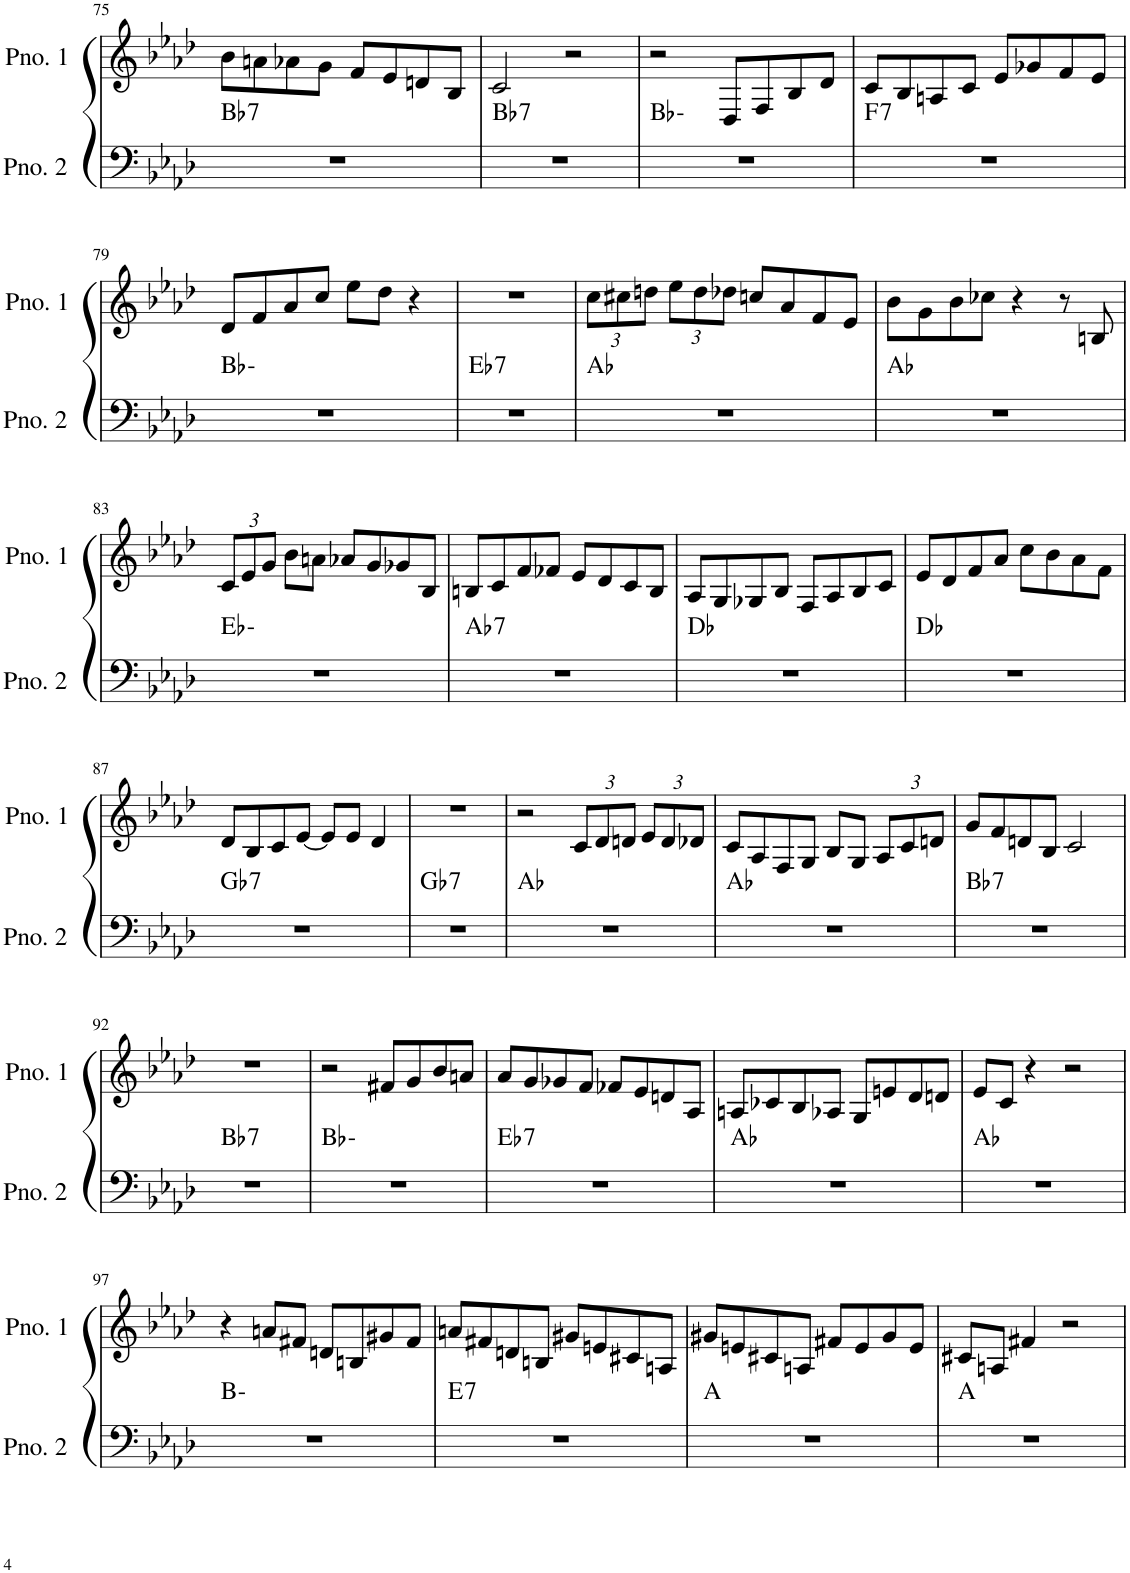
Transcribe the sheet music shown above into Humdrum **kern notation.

**kern	**harte	**kern
*part2	*part2	*part1
*staff2	*	*staff1
*I"ピアノ 2	*	*I"ピアノ 1
!!LO:PB:g=z
*clefF4	*	*clefG2
*k[b-e-a-d-]	*	*k[b-e-a-d-]
*M4/4	*	*M4/4
=75	=75	=75
!	!LO:H:kt=7	!
1r	Bb:7	8b-\L
.	.	8an\
.	.	8a-X\
.	.	8g\J
.	.	8f/L
.	.	8e-/
.	.	8dn/
.	.	8B-/J
=76	=76	=76
!	!LO:H:kt=7	!
1r	Bb:7	2c/
.	.	2r
=77	=77	=77
1r	Bb:min	2r
.	.	8D-/L
.	.	8F/
.	.	8B-/
.	.	8d-/J
=78	=78	=78
!	!LO:H:kt=7	!
1r	F:7	8c/L
.	.	8B-/
.	.	8An/
.	.	8c/J
.	.	8e-/L
.	.	8g-X/
.	.	8f/
.	.	8e-/J
!!LO:LB:g=z
=79	=79	=79
1r	Bb:min	8d-/L
.	.	8f/
.	.	8a-/
.	.	8cc/J
.	.	8ee-\L
.	.	8dd-\J
.	.	4r
=80	=80	=80
!	!LO:H:kt=7	!
1r	Eb:7	1r
=81	=81	=81
*	*	*Xbrackettup
1r	Ab:maj	12cc\L
.	.	12cc#X\
.	.	12ddn\J
.	.	12ee-\L
.	.	12dd\
.	.	12dd-X\J
.	.	8ccn/L
.	.	8a-/
.	.	8f/
.	.	8e-/J
=82	=82	=82
1r	Ab:maj	8b-\L
.	.	8g\
.	.	8b-\
.	.	8cc-X\J
.	.	4r
.	.	8r
.	.	8Bn/
!!LO:LB:g=z
=83	=83	=83
1r	Eb:min	12c/L
.	.	12e-/
.	.	12g/J
.	.	8b-\L
.	.	8an\J
.	.	8a-X/L
.	.	8g/
.	.	8g-X/
.	.	8B-/J
=84	=84	=84
!	!LO:H:kt=7	!
1r	Ab:7	8Bn/L
.	.	8c/
.	.	8f/
.	.	8f-X/J
.	.	8e-/L
.	.	8d-/
.	.	8c/
.	.	8B/J
=85	=85	=85
1r	Db:maj	8A-/L
.	.	8G/
.	.	8G-X/
.	.	8B-/J
.	.	8F/L
.	.	8A-/
.	.	8B-/
.	.	8c/J
=86	=86	=86
1r	Db:maj	8e-/L
.	.	8d-/
.	.	8f/
.	.	8a-/J
.	.	8cc\L
.	.	8b-\
.	.	8a-\
.	.	8f\J
!!LO:LB:g=z
=87	=87	=87
!	!LO:H:kt=7	!
1r	Gb:7	8d-/L
.	.	8B-/
.	.	8c/
.	.	[8e-/J
.	.	8e-/L]
.	.	8e-/J
.	.	4d-/
=88	=88	=88
!	!LO:H:kt=7	!
1r	Gb:7	1r
=89	=89	=89
1r	Ab:maj	2r
.	.	12c/L
.	.	12d-/
.	.	12dn/J
.	.	12e-/L
.	.	12d/
.	.	12d-X/J
=90	=90	=90
1r	Ab:maj	8c/L
.	.	8A-/
.	.	8F/
.	.	8G/J
.	.	8B-/L
.	.	8G/J
.	.	12A-/L
.	.	12c/
.	.	12dn/J
=91	=91	=91
!	!LO:H:kt=7	!
1r	Bb:7	8g/L
.	.	8f/
.	.	8dn/
.	.	8B-/J
.	.	2c/
!!LO:LB:g=z
=92	=92	=92
!	!LO:H:kt=7	!
1r	Bb:7	1r
=93	=93	=93
1r	Bb:min	2r
.	.	8f#X/L
.	.	8g/
.	.	8b-/
.	.	8an/J
=94	=94	=94
!	!LO:H:kt=7	!
1r	Eb:7	8a-/L
.	.	8g/
.	.	8g-X/
.	.	8f/J
.	.	8f-X/L
.	.	8e-/
.	.	8dn/
.	.	8A-/J
=95	=95	=95
1r	Ab:maj	8An/L
.	.	8c-X/
.	.	8B-/
.	.	8A-X/J
.	.	8G/L
.	.	8en/
.	.	8d-/
.	.	8dn/J
=96	=96	=96
1r	Ab:maj	8e-/L
.	.	8c/J
.	.	4r
.	.	2r
!!LO:LB:g=z
=97	=97	=97
1r	B:min	4r
.	.	8an/L
.	.	8f#X/J
.	.	8dn/L
.	.	8Bn/
.	.	8g#X/
.	.	8f#/J
=98	=98	=98
!	!LO:H:kt=7	!
1r	E:7	8an/L
.	.	8f#X/
.	.	8dn/
.	.	8Bn/J
.	.	8g#X/L
.	.	8en/
.	.	8c#X/
.	.	8An/J
=99	=99	=99
1r	A:maj	8g#X/L
.	.	8en/
.	.	8c#X/
.	.	8An/J
.	.	8f#X/L
.	.	8e/
.	.	8g#/
.	.	8e/J
=100	=100	=100
1r	A:maj	8c#X/L
.	.	8An/J
.	.	4f#X/
.	.	2r
=	=	=
*-	*-	*-
